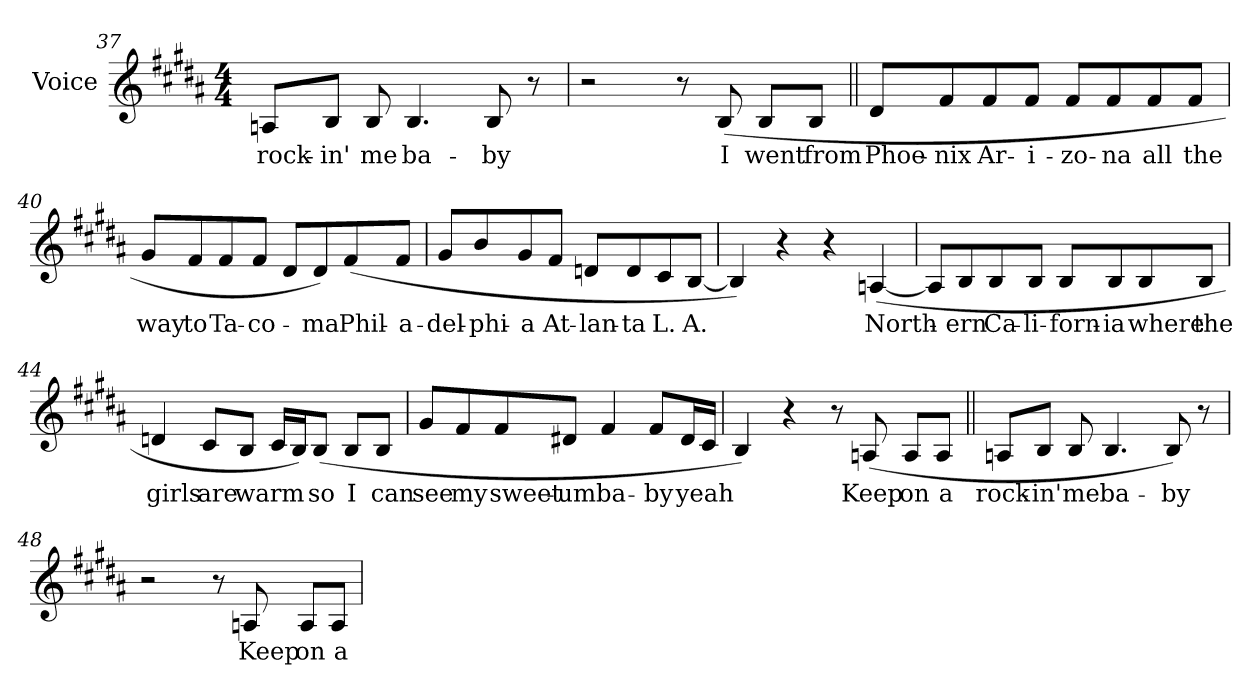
**kern	**text
*part1	*part1
*staff1	*staff1
*I"Voice	*
*I'Voice	*
*clefG2	*
*k[f#c#g#d#a#]	*
*B:	*
*M4/4	*
=37	=37
!	!LO:LY:b:color=#000000
8Ani/L	rock-
!	!LO:LY:b:color=#000000
8Bi/J	-in'
!	!LO:LY:b:color=#000000
8Bi/	me
!	!LO:LY:b:color=#000000
4.Bi/	ba-
!	!LO:LY:b:color=#000000
8Bi/	-by
8r	.
=38	=38
2r	.
8r	.
!	!LO:LY:b:color=#000000
(8Bi/	I
!	!LO:LY:b:color=#000000
8Bi/L	went
!	!LO:LY:b:color=#000000
8Bi/J	from
!!LO:PB:g=z
=39||	=39||
!	!LO:LY:b:color=#000000
8d#i/L	Phoe-
!	!LO:LY:b:color=#000000
8f#i/	-nix
!	!LO:LY:b:color=#000000
8f#i/	Ar-
!	!LO:LY:b:color=#000000
8f#i/J	-i-
!	!LO:LY:b:color=#000000
8f#i/L	-zo-
!	!LO:LY:b:color=#000000
8f#i/	-na
!	!LO:LY:b:color=#000000
8f#i/	all
!	!LO:LY:b:color=#000000
8f#i/J	the
=40	=40
!	!LO:LY:b:color=#000000
8g#i/L	way
!	!LO:LY:b:color=#000000
8f#i/	to
!	!LO:LY:b:color=#000000
8f#i/	Ta-
!	!LO:LY:b:color=#000000
8f#i/J	-co-
8d#i/L	.
!	!LO:LY:b:color=#000000
8d#i/)	-ma
!	!LO:LY:b:color=#000000
(8f#i/	Phil-
!	!LO:LY:b:color=#000000
8f#i/J	-a-
=41	=41
!	!LO:LY:b:color=#000000
8g#i/L	-del-
!	!LO:LY:b:color=#000000
8bi/	-phi-
!	!LO:LY:b:color=#000000
8g#i/	-a
!	!LO:LY:b:color=#000000
8f#i/J	At-
!	!LO:LY:b:color=#000000
8dni/L	-lan-
!	!LO:LY:b:color=#000000
8di/	-ta
!	!LO:LY:b:color=#000000
8c#i/	L.
!	!LO:LY:b:color=#000000
[8Bi/J	A.
!!LO:LB:g=z
=42	=42
4Bi/])	.
4r	.
4r	.
!	!LO:LY:b:color=#000000
([4Ani/	North-
=43	=43
8Ai/L]	.
!	!LO:LY:b:color=#000000
8Bi/	-ern
!	!LO:LY:b:color=#000000
8Bi/	Ca-
!	!LO:LY:b:color=#000000
8Bi/J	-li-
!	!LO:LY:b:color=#000000
8Bi/L	-forn-
!	!LO:LY:b:color=#000000
8Bi/	-ia
!	!LO:LY:b:color=#000000
8Bi/	where
!	!LO:LY:b:color=#000000
8Bi/J	the
=44	=44
!	!LO:LY:b:color=#000000
4dni/	girls
!	!LO:LY:b:color=#000000
8c#i/L	are
!	!LO:LY:b:color=#000000
8Bi/J	warm
16c#i/LL	.
16Bi/J)	.
!	!LO:LY:b:color=#000000
(8Bi/J	so
!	!LO:LY:b:color=#000000
8Bi/L	I
!	!LO:LY:b:color=#000000
8Bi/J	can
!!LO:LB:g=z
=45	=45
!	!LO:LY:b:color=#000000
8g#i/L	see
!	!LO:LY:b:color=#000000
8f#i/	my
!	!LO:LY:b:color=#000000
8f#i/	sweet-
!	!LO:LY:b:color=#000000
8d#Xi/J	-um
!	!LO:LY:b:color=#000000
4f#i/	ba-
!	!LO:LY:b:color=#000000
8f#i/L	-by
!	!LO:LY:b:color=#000000
16d#i/L	yeah
16c#i/JJ	.
=46	=46
4Bi/)	.
4r	.
8r	.
!	!LO:LY:b:color=#000000
(8Ani/	Keep
!	!LO:LY:b:color=#000000
8Ai/L	on
!	!LO:LY:b:color=#000000
8Ai/J	a
=47||	=47||
!	!LO:LY:b:color=#000000
8Ani/L	rock-
!	!LO:LY:b:color=#000000
8Bi/J	-in'
!	!LO:LY:b:color=#000000
8Bi/	me
!	!LO:LY:b:color=#000000
4.Bi/	ba-
!	!LO:LY:b:color=#000000
8Bi/)	-by
8r	.
=48	=48
2r	.
8r	.
!	!LO:LY:b:color=#000000
8Ani/	Keep
!	!LO:LY:b:color=#000000
8Ai/L	on
!	!LO:LY:b:color=#000000
8Ai/J	a
=	=
*-	*-
